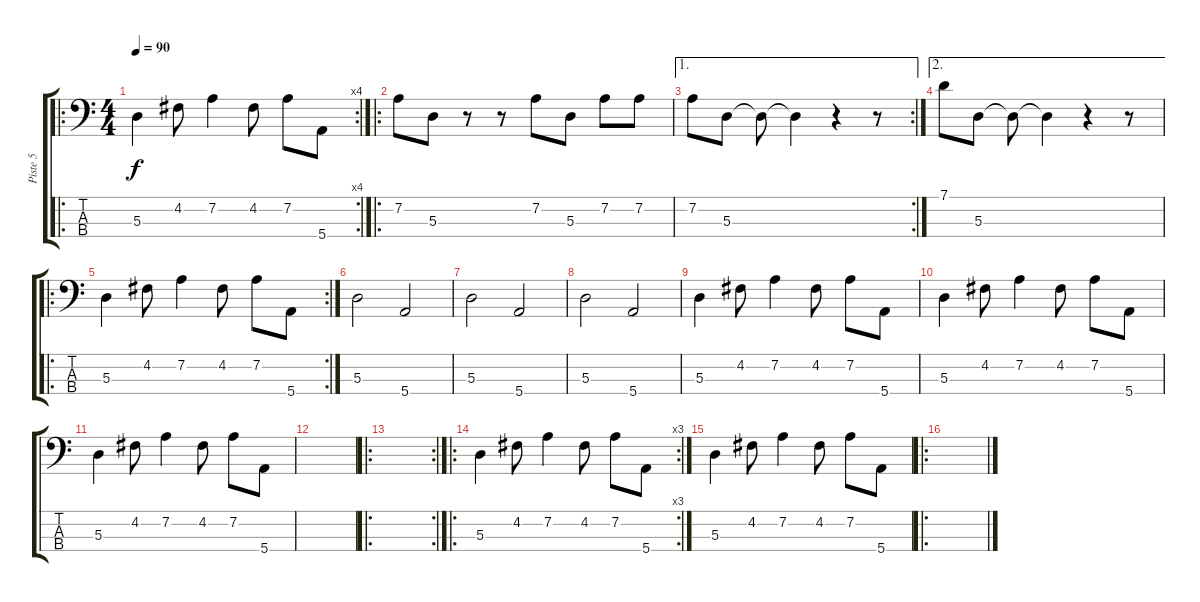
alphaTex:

\track ("Piste 5" "Piste 5") {instrument electricbassfinger}
\staff {score tabs}
\tuning (G2 D2 A1 E1) {hide}
\ro
\rc 4
\ts (4 4)
\tempo 90
\clef f4
\ks c
5.3.4{dy f instrument electricbassfinger} 4.2.8 7.2.4 4.2.8 7.2.8 5.4.8 |
\ro
7.2.8 5.3.8 r.8 r.8 7.2.8 5.3.8 7.2.8 7.2.8 |
\ae 1
\rc 2
7.2.8 5.3.8 5.3{t}.8 5.3{t}.4 r.4 r.8 |
\ae 2
7.1.8 5.3.8 5.3{t}.8 5.3{t}.4 r.4 r.8 |
\ro
\rc 2
5.3.4 4.2.8 7.2.4 4.2.8 7.2.8 5.4.8 |
5.3.2 5.4.2 |
5.3.2 5.4.2 |
5.3.2 5.4.2 |
5.3.4 4.2.8 7.2.4 4.2.8 7.2.8 5.4.8 |
5.3.4 4.2.8 7.2.4 4.2.8 7.2.8 5.4.8 |
5.3.4 4.2.8 7.2.4 4.2.8 7.2.8 5.4.8 |
|
\ro
\rc 2
|
\ro
\rc 3
5.3.4 4.2.8 7.2.4 4.2.8 7.2.8 5.4.8 |
5.3.4 4.2.8 7.2.4 4.2.8 7.2.8 5.4.8 |
\ro
